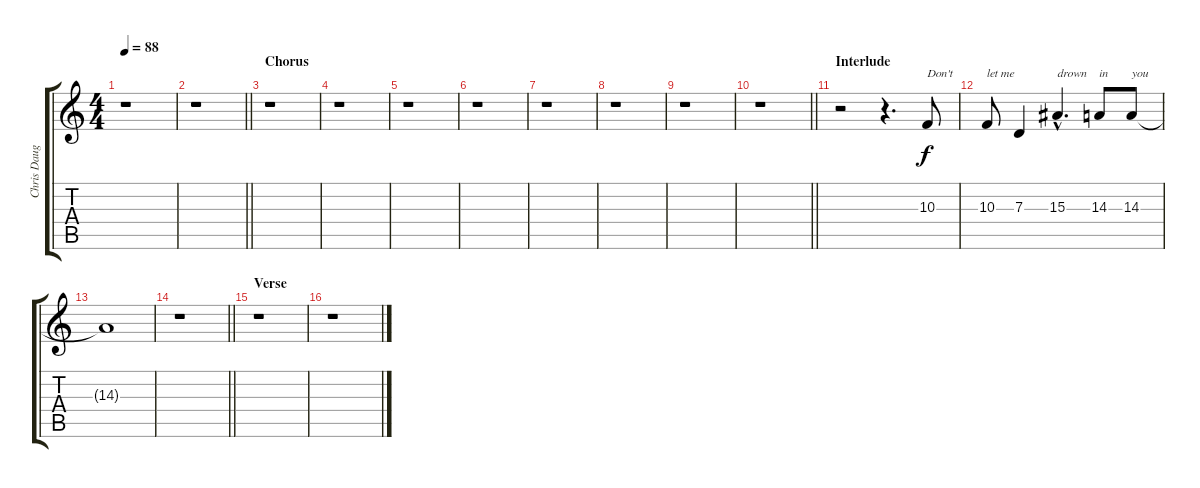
\track ("Chris Daughtry (Backing Vocals)" "Chris Daug") {instrument harmonica}
\staff {score tabs}
\tuning (E4 B3 G3 D3 A2 D2) {hide}
\ts (4 4)
\tempo 88
\clef g2
\ks c
r.1{dy f} |
\barLineRight lightlight
r.1 |
\section ("" "Chorus")
r.1 |
r.1 |
r.1 |
r.1 |
r.1 |
r.1 |
r.1 |
\barLineRight lightlight
r.1 |
\section ("" "Interlude")
r.2 r.4{d} 10.3.8{txt "Don't"} |
10.3.8{txt "let me"} 7.3.4 15.3{hac}.4{d txt "drown"} 14.3.8{txt "in"} 14.3.8{txt "you"} |
14.3{t}.1 |
\barLineRight lightlight
r.1 |
\section ("" "Verse")
r.1 |
r.1
